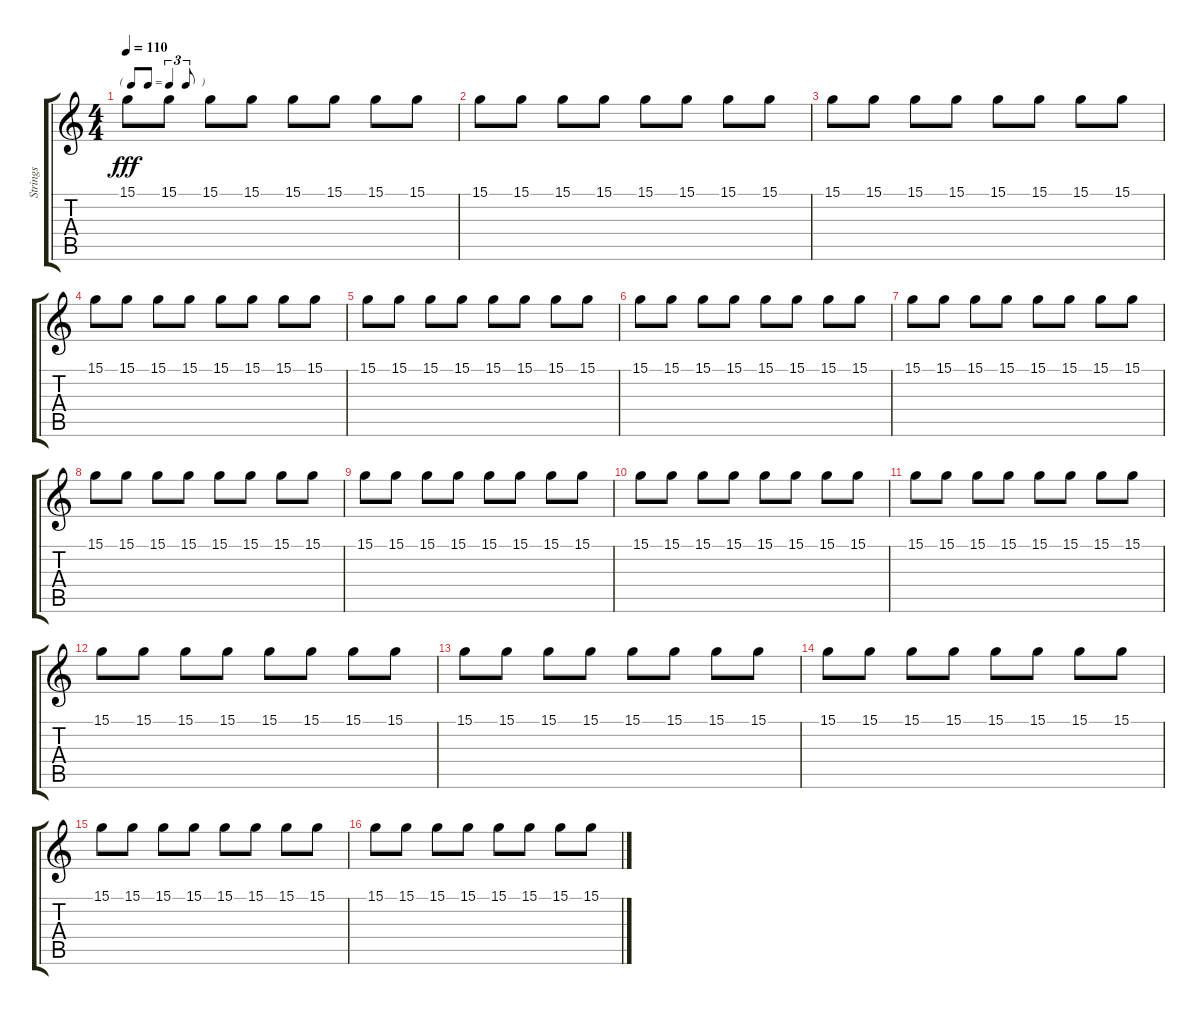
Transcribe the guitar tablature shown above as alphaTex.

\track ("Strings" "Strings") {instrument violin}
\staff {score tabs}
\tuning (E4 B3 G3 D3 A2 E2) {hide}
\ts (4 4)
\tf triplet8th
\tempo 110
\clef g2
\ks c
15.1.8{dy fff volume 10} 15.1.8 15.1.8 15.1.8 15.1.8 15.1.8 15.1.8 15.1.8 |
15.1.8 15.1.8 15.1.8 15.1.8 15.1.8 15.1.8 15.1.8 15.1.8 |
15.1.8 15.1.8 15.1.8 15.1.8 15.1.8 15.1.8 15.1.8 15.1.8 |
15.1.8 15.1.8 15.1.8 15.1.8 15.1.8 15.1.8 15.1.8 15.1.8 |
15.1.8 15.1.8 15.1.8 15.1.8 15.1.8 15.1.8 15.1.8 15.1.8 |
15.1.8 15.1.8 15.1.8 15.1.8 15.1.8 15.1.8 15.1.8 15.1.8 |
15.1.8{volume 10} 15.1.8 15.1.8 15.1.8 15.1.8 15.1.8 15.1.8 15.1.8 |
15.1.8 15.1.8 15.1.8 15.1.8 15.1.8 15.1.8 15.1.8 15.1.8 |
15.1.8 15.1.8 15.1.8 15.1.8 15.1.8 15.1.8 15.1.8 15.1.8 |
15.1.8 15.1.8 15.1.8 15.1.8 15.1.8 15.1.8 15.1.8 15.1.8 |
15.1.8{volume 8} 15.1.8 15.1.8 15.1.8 15.1.8 15.1.8 15.1.8 15.1.8 |
15.1.8{volume 7} 15.1.8 15.1.8 15.1.8 15.1.8 15.1.8 15.1.8 15.1.8 |
15.1.8{volume 6} 15.1.8 15.1.8 15.1.8 15.1.8 15.1.8 15.1.8 15.1.8 |
15.1.8{volume 5} 15.1.8 15.1.8 15.1.8 15.1.8 15.1.8 15.1.8 15.1.8 |
15.1.8{volume 3} 15.1.8 15.1.8 15.1.8 15.1.8 15.1.8 15.1.8 15.1.8 |
15.1.8{volume 2} 15.1.8 15.1.8 15.1.8 15.1.8 15.1.8 15.1.8 15.1.8
